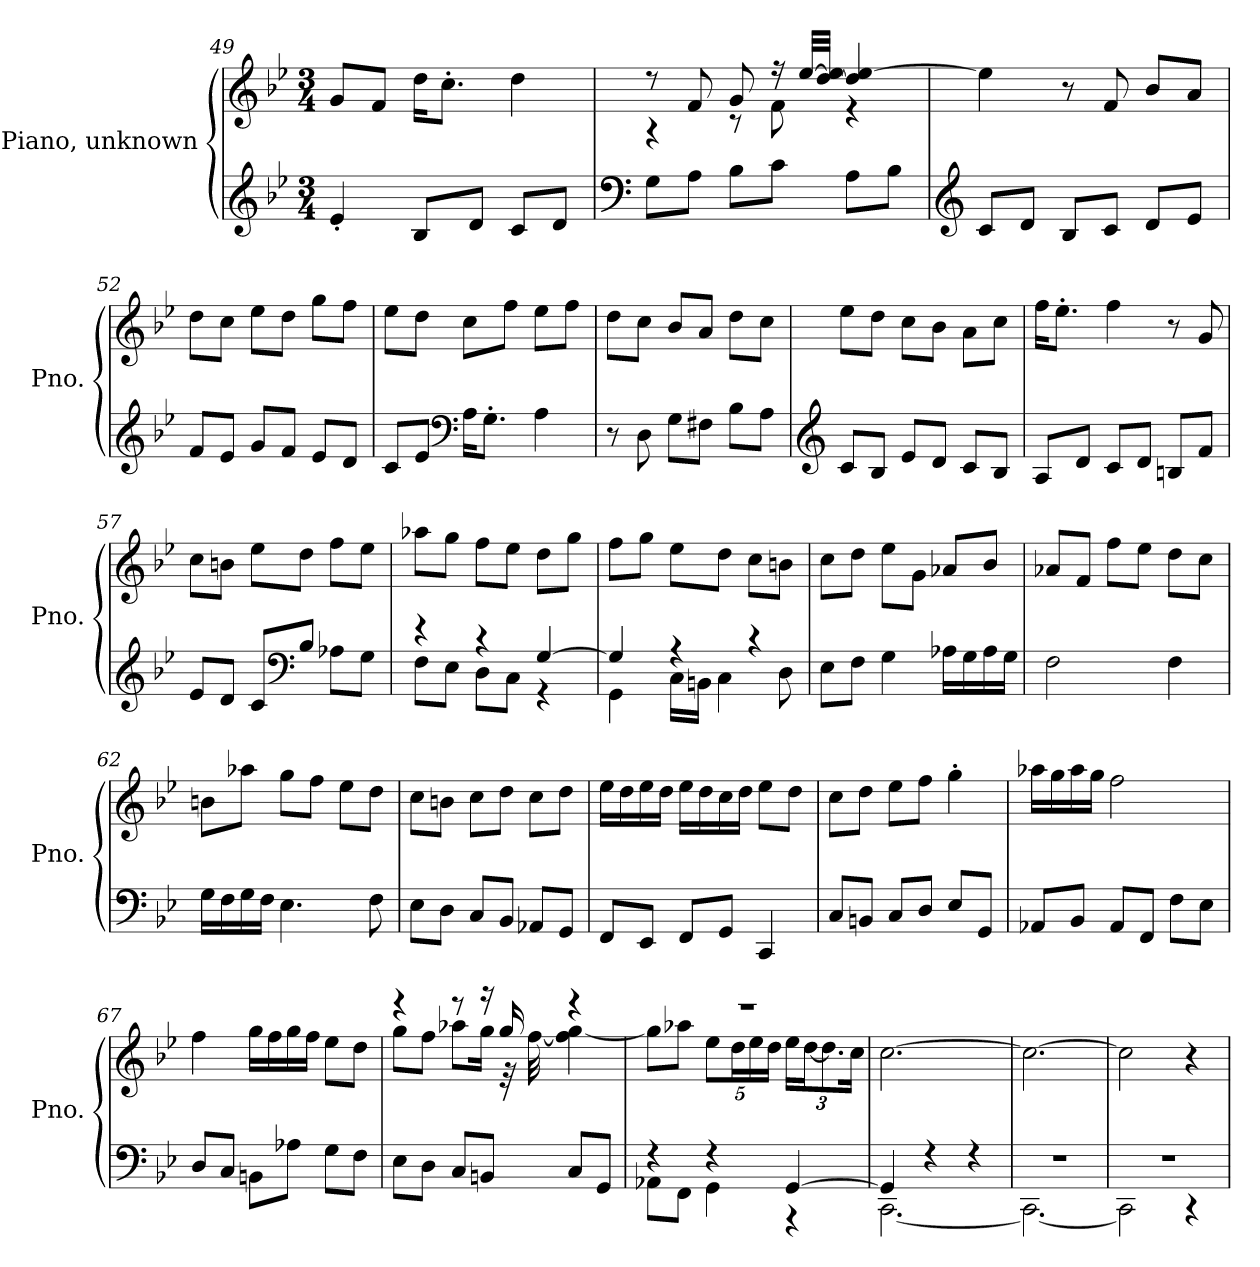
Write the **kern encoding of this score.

**kern	**kern
*part1	*part1
*staff2	*staff1
*I"Piano, unknown	*
*I'Pno.	*
*clefG2	*clefG2
*k[b-e-]	*k[b-e-]
*M3/4	*M3/4
=49	=49
4e-'/	8g/L
.	8f/J
8B-/L	16dd\KL
.	8.cc'\J
8d/J	.
8c/L	4dd\
8d/J	.
=50	=50
*clefF4	*
*	*^
8G\L	8r	4r
8A\J	8f/	.
8B-\L	8g/	8r
8c\J	16r	8f\
.	[32ee-/LLL	.
.	[32dd/ 32ee-/]JJJ	.
8A\L	4dd/] [4ee-/	4r
8B-\J	.	.
*	*v	*v
=51	=51
*clefG2	*
8c/L	4ee-\]
8d/J	.
8B-/L	8r
8c/J	8f/
8d/L	8b-/L
8e-/J	8a/J
!!LO:LB:g=z
=52	=52
8f/L	8dd\L
8e-/J	8cc\J
8g/L	8ee-\L
8f/J	8dd\J
8e-/L	8gg\L
8d/J	8ff\J
=53	=53
8c/L	8ee-\L
8e-/J	8dd\J
*clefF4	*
16A\KL	8cc\L
8.G'\J	.
.	8ff\J
4A\	8ee-\L
.	8ff\J
=54	=54
8r	8dd\L
8D\	8cc\J
8G\L	8b-/L
8F#X\J	8a/J
8B-\L	8dd\L
8A\J	8cc\J
=55	=55
*clefG2	*
8c/L	8ee-\L
8B-/J	8dd\J
8e-/L	8cc\L
8d/J	8b-\J
8c/L	8a\L
8B-/J	8cc\J
=56	=56
8A/L	16ff\KL
.	8.ee-'\J
8d/J	.
8c/L	4ff\
8d/J	.
8Bn/L	8r
8f/J	8g/
!!LO:PB:g=z
=57	=57
8e-/L	8cc\L
8d/J	8bn\J
8c/L	8ee-\L
*clefF4	*
8B-/J	8dd\J
8A-X\L	8ff\L
8G\J	8ee-\J
=58	=58
*^	*
4r	8F\L	8aa-X\L
.	8E-\J	8gg\J
4r	8D\L	8ff\L
.	8C\J	8ee-\J
[4G/	4r	8dd\L
.	.	8gg\J
=59	=59	=59
4G/]	4GG\	8ff\L
.	.	8gg\J
4r	16C\LL	8ee-\L
.	16BBn\JJ	.
.	4C\	8dd\J
4r	.	8cc\L
.	8D\	8bn\J
*v	*v	*
=60	=60
8E-\L	8cc\L
8F\J	8dd\J
4G\	8ee-\L
.	8g\J
16A-X\LL	8a-X/L
16G\	.
16A-\	8b-/J
16G\JJ	.
=61	=61
2F\	8a-X/L
.	8f/J
.	8ff\L
.	8ee-\J
4F\	8dd\L
.	8cc\J
!!LO:LB:g=z
=62	=62
16G\LL	8bn\L
16F\	.
16G\	8aa-X\J
16F\JJ	.
4.E-\	8gg\L
.	8ff\J
.	8ee-\L
8F\	8dd\J
=63	=63
8E-\L	8cc\L
8D\J	8bn\J
8C/L	8cc\L
8BB-/J	8dd\J
8AA-X/L	8cc\L
8GG/J	8dd\J
=64	=64
8FF/L	16ee-\LL
.	16dd\
8EE-/J	16ee-\
.	16dd\JJ
8FF/L	16ee-\LL
.	16dd\
8GG/J	16cc\
.	16dd\JJ
4CC/	8ee-\L
.	8dd\J
=65	=65
8C/L	8cc\L
8BBn/J	8dd\J
8C/L	8ee-\L
8D/J	8ff\J
8E-/L	4gg'\
8GG/J	.
=66	=66
8AA-X/L	16aa-X\LL
.	16gg\
8BB-/J	16aa-\
.	16gg\JJ
8AA-/L	2ff\
8FF/J	.
8F\L	.
8E-\J	.
!!LO:LB:g=z
=67	=67
8D/L	4ff\
8C/J	.
8BBn\L	16gg\LL
.	16ff\
8A-X\J	16gg\
.	16ff\JJ
8G\L	8ee-\L
8F\J	8dd\J
=68	=68
*	*^
8E-\L	4r	8gg\L
8D\J	.	8ff\J
8C/L	8r	8aa-X\L
8BBn/J	16r	16gg\Jk
.	16gg/	32r
.	.	[32ff\
8C/L	4r	4ff\] [4gg\
8GG/J	.	.
=69	=69	=69
*^	*	*
4r	8AA-X\L	2.r	8gg\L]
.	8FF\J	.	8aa-X\J
*	*	*	*Xbrackettup
4r	4GG\	.	10ee-\L
.	.	.	20dd\L
.	.	.	20ee-\
.	.	.	20dd\JJ
[4GG/	4r	.	24ee-\LL
.	.	.	[24dd\J
.	.	.	12.dd\]
.	.	.	24cc\Jk
*	*	*v	*v
=70	=70	=70
4GG/]	[2.CC\	[2.cc\
4r	.	.
4r	.	.
=71	=71	=71
2.r	2.CC\_	2.cc\_
=72	=72	=72
2.r	2CC\]	2cc\]
.	4r	4r
*v	*v	*
=	=
*-	*-
